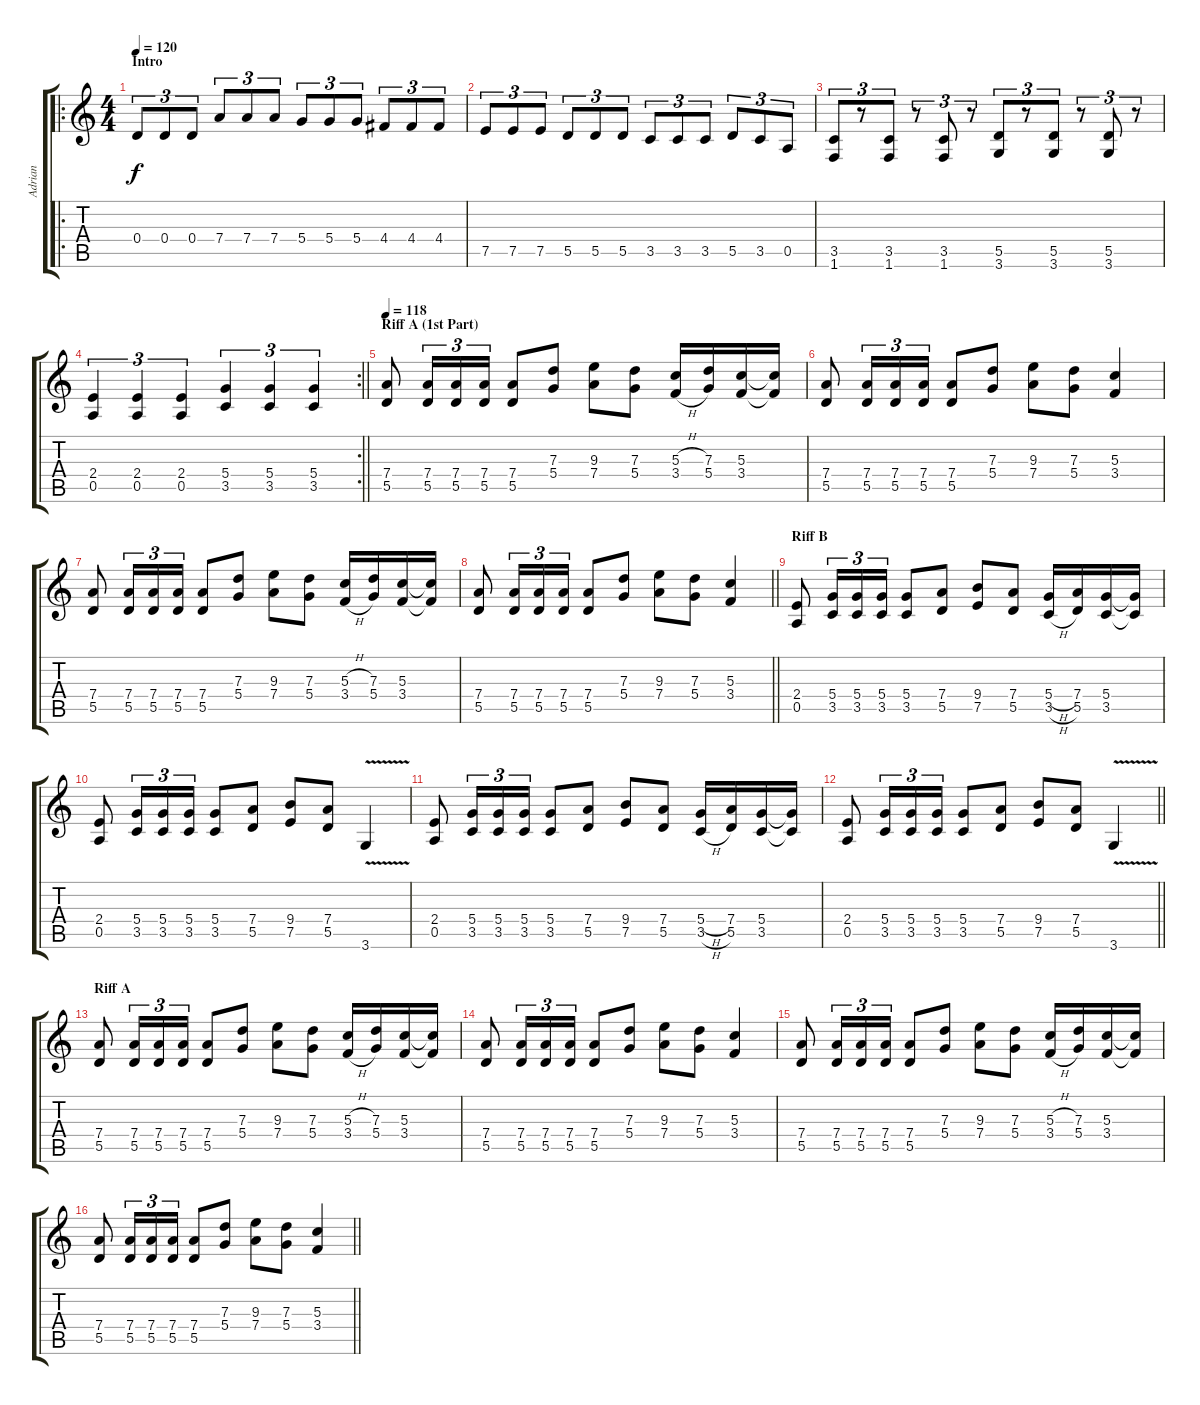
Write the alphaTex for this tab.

\track ("Adrian" "Adrian") {instrument distortionguitar}
\staff {score tabs}
\tuning (E4 B3 G3 D3 A2 E2) {hide}
\ro
\ts (4 4)
\section ("" "Intro")
\tempo 120
\tempo 188
\tempo 120
\clef g2
\ks c
0.4.8{tu (3 2) dy f instrument distortionguitar} 0.4.8{tu (3 2)} 0.4.8{tu (3 2)} 7.4.8{tu (3 2)} 7.4.8{tu (3 2)} 7.4.8{tu (3 2)} 5.4.8{tu (3 2)} 5.4.8{tu (3 2)} 5.4.8{tu (3 2)} 4.4.8{tu (3 2)} 4.4.8{tu (3 2)} 4.4.8{tu (3 2)} |
7.5.8{tu (3 2)} 7.5.8{tu (3 2)} 7.5.8{tu (3 2)} 5.5.8{tu (3 2)} 5.5.8{tu (3 2)} 5.5.8{tu (3 2)} 3.5.8{tu (3 2)} 3.5.8{tu (3 2)} 3.5.8{tu (3 2)} 5.5.8{tu (3 2)} 3.5.8{tu (3 2)} 0.5.8{tu (3 2)} |
(3.5 1.6).8{tu (3 2)} r.8{tu (3 2)} (3.5 1.6).8{tu (3 2)} r.8{tu (3 2)} (3.5 1.6).8{tu (3 2)} r.8{tu (3 2)} (5.5 3.6).8{tu (3 2)} r.8{tu (3 2)} (5.5 3.6).8{tu (3 2)} r.8{tu (3 2)} (5.5 3.6).8{tu (3 2)} r.8{tu (3 2)} |
\rc 2
\barLineRight lightlight
(2.4 0.5).4{tu (3 2)} (2.4 0.5).4{tu (3 2)} (2.4 0.5).4{tu (3 2)} (5.4 3.5).4{tu (3 2)} (5.4 3.5).4{tu (3 2)} (5.4 3.5).4{tu (3 2)} |
\section ("" "Riff A (1st Part)")
\tempo 118
(7.4 5.5).8 (7.4 5.5).16{tu (3 2)} (7.4 5.5).16{tu (3 2)} (7.4 5.5).16{tu (3 2)} (7.4 5.5).8 (7.3 5.4).8 (9.3 7.4).8 (7.3 5.4).8 (5.3{h} 3.4{h}).16 (7.3 5.4).16 (5.3 3.4).16 (5.3{t} 3.4{t}).16 |
(7.4 5.5).8 (7.4 5.5).16{tu (3 2)} (7.4 5.5).16{tu (3 2)} (7.4 5.5).16{tu (3 2)} (7.4 5.5).8 (7.3 5.4).8 (9.3 7.4).8 (7.3 5.4).8 (5.3 3.4).4 |
(7.4 5.5).8 (7.4 5.5).16{tu (3 2)} (7.4 5.5).16{tu (3 2)} (7.4 5.5).16{tu (3 2)} (7.4 5.5).8 (7.3 5.4).8 (9.3 7.4).8 (7.3 5.4).8 (5.3{h} 3.4{h}).16 (7.3 5.4).16 (5.3 3.4).16 (5.3{t} 3.4{t}).16 |
\barLineRight lightlight
(7.4 5.5).8 (7.4 5.5).16{tu (3 2)} (7.4 5.5).16{tu (3 2)} (7.4 5.5).16{tu (3 2)} (7.4 5.5).8 (7.3 5.4).8 (9.3 7.4).8 (7.3 5.4).8 (5.3 3.4).4 |
\section ("" "Riff B")
(2.4 0.5).8 (5.4 3.5).16{tu (3 2)} (5.4 3.5).16{tu (3 2)} (5.4 3.5).16{tu (3 2)} (5.4 3.5).8 (7.4 5.5).8 (9.4 7.5).8 (7.4 5.5).8 (5.4{h} 3.5{h}).16 (7.4 5.5).16 (5.4 3.5).16 (5.4{t} 3.5{t}).16 |
(2.4 0.5).8 (5.4 3.5).16{tu (3 2)} (5.4 3.5).16{tu (3 2)} (5.4 3.5).16{tu (3 2)} (5.4 3.5).8 (7.4 5.5).8 (9.4 7.5).8 (7.4 5.5).8 3.6{v}.4 |
(2.4 0.5).8 (5.4 3.5).16{tu (3 2)} (5.4 3.5).16{tu (3 2)} (5.4 3.5).16{tu (3 2)} (5.4 3.5).8 (7.4 5.5).8 (9.4 7.5).8 (7.4 5.5).8 (5.4{h} 3.5{h}).16 (7.4 5.5).16 (5.4 3.5).16 (5.4{t} 3.5{t}).16 |
\barLineRight lightlight
(2.4 0.5).8 (5.4 3.5).16{tu (3 2)} (5.4 3.5).16{tu (3 2)} (5.4 3.5).16{tu (3 2)} (5.4 3.5).8 (7.4 5.5).8 (9.4 7.5).8 (7.4 5.5).8 3.6{v}.4 |
\section ("" "Riff A")
(7.4 5.5).8 (7.4 5.5).16{tu (3 2)} (7.4 5.5).16{tu (3 2)} (7.4 5.5).16{tu (3 2)} (7.4 5.5).8 (7.3 5.4).8 (9.3 7.4).8 (7.3 5.4).8 (5.3{h} 3.4{h}).16 (7.3 5.4).16 (5.3 3.4).16 (5.3{t} 3.4{t}).16 |
(7.4 5.5).8 (7.4 5.5).16{tu (3 2)} (7.4 5.5).16{tu (3 2)} (7.4 5.5).16{tu (3 2)} (7.4 5.5).8 (7.3 5.4).8 (9.3 7.4).8 (7.3 5.4).8 (5.3 3.4).4 |
(7.4 5.5).8 (7.4 5.5).16{tu (3 2)} (7.4 5.5).16{tu (3 2)} (7.4 5.5).16{tu (3 2)} (7.4 5.5).8 (7.3 5.4).8 (9.3 7.4).8 (7.3 5.4).8 (5.3{h} 3.4{h}).16 (7.3 5.4).16 (5.3 3.4).16 (5.3{t} 3.4{t}).16 |
\barLineRight lightlight
(7.4 5.5).8 (7.4 5.5).16{tu (3 2)} (7.4 5.5).16{tu (3 2)} (7.4 5.5).16{tu (3 2)} (7.4 5.5).8 (7.3 5.4).8 (9.3 7.4).8 (7.3 5.4).8 (5.3 3.4).4
